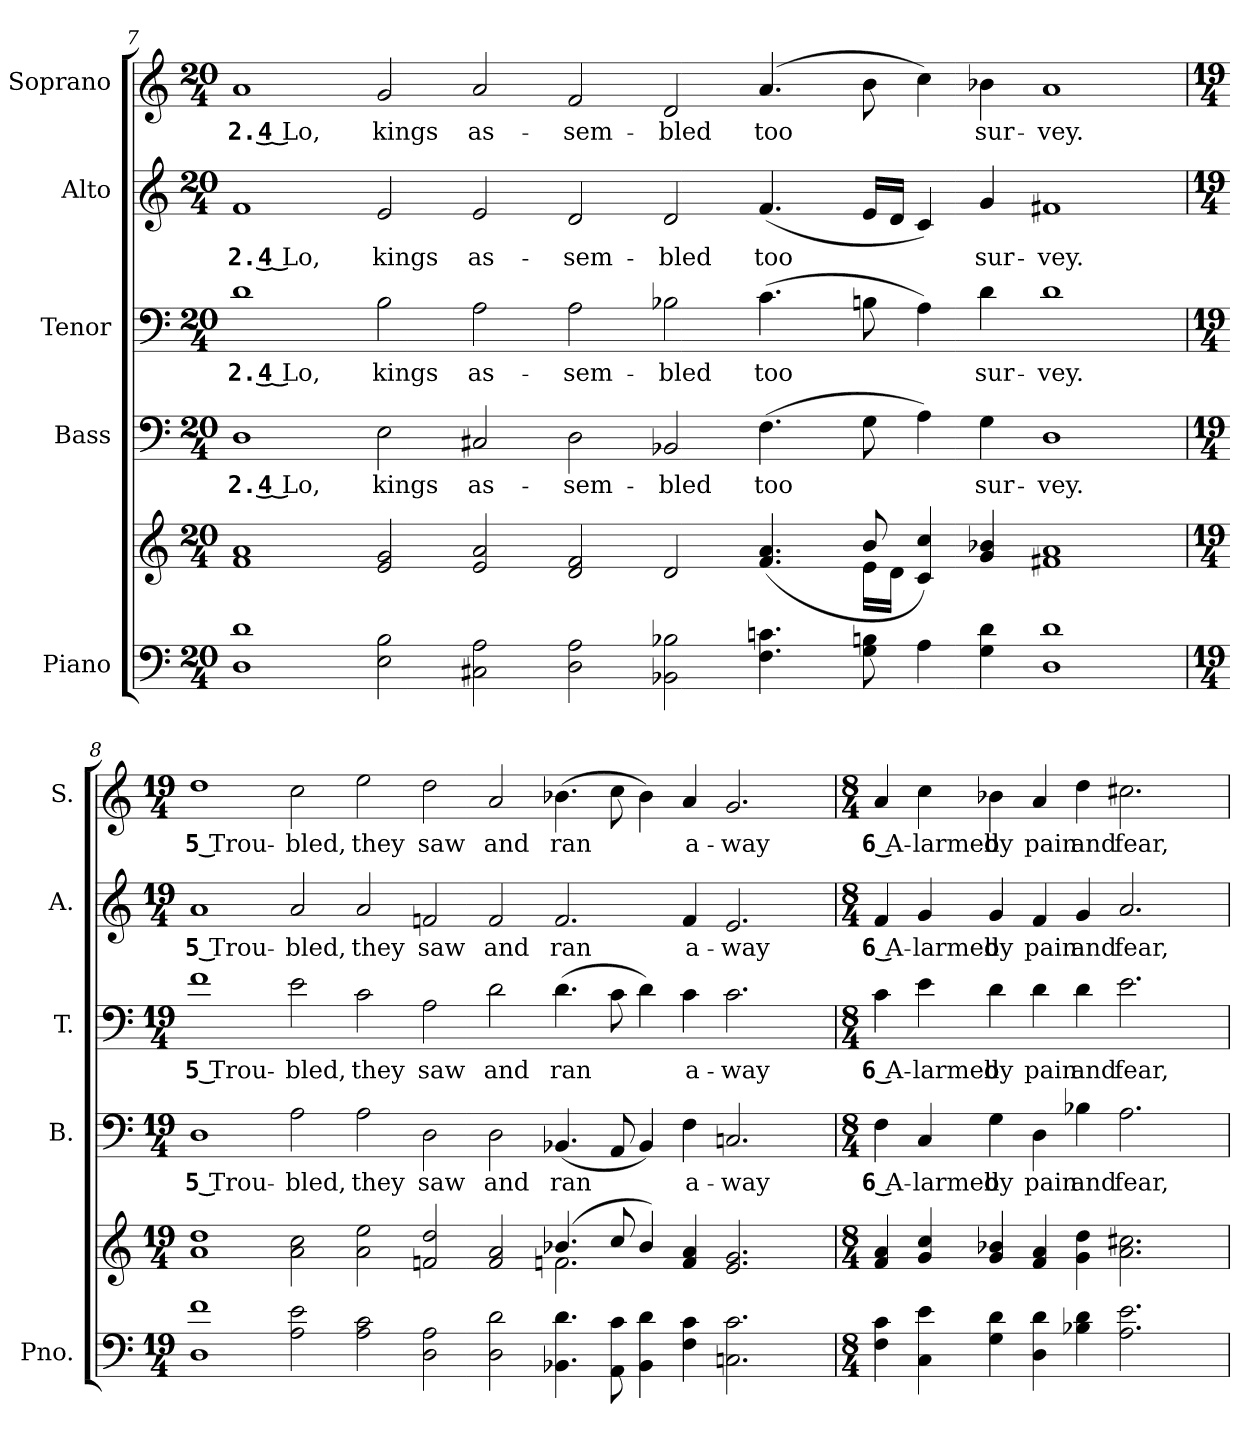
**kern	**kern	**kern	**text	**kern	**text	**kern	**text	**kern	**text
*part5	*part5	*part4	*part4	*part3	*part3	*part2	*part2	*part1	*part1
*staff6	*staff5	*staff4	*staff4	*staff3	*staff3	*staff2	*staff2	*staff1	*staff1
*I"Piano	*	*I"Bass	*	*I"Tenor	*	*I"Alto	*	*I"Soprano	*
*I'Pno.	*	*I'B.	*	*I'T.	*	*I'A.	*	*I'S.	*
!!LO:PB:g=z
*clefF4	*clefG2	*clefF4	*	*clefF4	*	*clefG2	*	*clefG2	*
*k[]	*k[]	*k[]	*	*k[]	*	*k[]	*	*k[]	*
*C:	*C:	*C:	*	*C:	*	*C:	*	*C:	*
*M20/4	*M20/4	*M20/4	*	*M20/4	*	*M20/4	*	*M20/4	*
=7	=7	=7	=7	=7	=7	=7	=7	=7	=7
*	*^	*	*	*	*	*	*	*	*
!	!	!	!	!LO:LY:b:color=#000000	!	!	!	!	!	!
!	!	!	!	!	!	!LO:LY:b:color=#000000	!	!	!	!
!	!	!	!	!	!	!	!	!LO:LY:b:color=#000000	!	!
!	!	!	!	!	!	!	!	!	!	!LO:LY:b:color=#000000
1Di 1di	1fi 1ai	1ryy	1Di	2. 4 Lo,	1di	2. 4 Lo,	1fi	2. 4 Lo,	1ai	2. 4 Lo,
!	!	!	!	!LO:LY:b:color=#000000	!	!	!	!	!	!
!	!	!	!	!	!	!LO:LY:b:color=#000000	!	!	!	!
!	!	!	!	!	!	!	!	!LO:LY:b:color=#000000	!	!
!	!	!	!	!	!	!	!	!	!	!LO:LY:b:color=#000000
2Ei\ 2Bi	2ei/ 2gi	1ryy	2Ei\	kings	2Bi\	kings	2ei/	kings	2gi/	kings
!	!	!	!	!LO:LY:b:color=#000000	!	!	!	!	!	!
!	!	!	!	!	!	!LO:LY:b:color=#000000	!	!	!	!
!	!	!	!	!	!	!	!	!LO:LY:b:color=#000000	!	!
!	!	!	!	!	!	!	!	!	!	!LO:LY:b:color=#000000
2C#Xi\ 2Ai	2ei/ 2ai	.	2C#Xi/	as-	2Ai\	as-	2ei/	as-	2ai/	as-
!	!	!	!	!LO:LY:b:color=#000000	!	!	!	!	!	!
!	!	!	!	!	!	!LO:LY:b:color=#000000	!	!	!	!
!	!	!	!	!	!	!	!	!LO:LY:b:color=#000000	!	!
!	!	!	!	!	!	!	!	!	!	!LO:LY:b:color=#000000
2Di\ 2Ai	2di/ 2fi	1ryy	2Di\	-sem-	2Ai\	-sem-	2di/	-sem-	2fi/	-sem-
!	!	!	!	!LO:LY:b:color=#000000	!	!	!	!	!	!
!	!	!	!	!	!	!LO:LY:b:color=#000000	!	!	!	!
!	!	!	!	!	!	!	!	!LO:LY:b:color=#000000	!	!
!	!	!	!	!	!	!	!	!	!	!LO:LY:b:color=#000000
2BB-Xi\ 2B-Xi	2di/	.	2BB-Xi/	-bled	2B-Xi\	-bled	2di/	-bled	2di/	-bled
!	!	!	!	!LO:LY:b:color=#000000	!	!	!	!	!	!
!	!	!	!	!	!	!LO:LY:b:color=#000000	!	!	!	!
!	!	!	!	!	!	!	!	!LO:LY:b:color=#000000	!	!
!	!	!	!	!	!	!	!	!	!	!LO:LY:b:color=#000000
4.Fi\ 4.cni	(4.fi/ 4.ai	4ryy	(4.Fi\	too	(4.ci\	too	(4.fi/	too	(4.ai/	too
.	.	8ryy	.	.	.	.	.	.	.	.
8Gi\ 8Bni	8bi/	16ei\LL	8Gi\	.	8Bni\	.	16ei/LL	.	8bi\	.
.	.	16di\JJ	.	.	.	.	16di/JJ	.	.	.
4Ai\	4ci/ 4cci)	2ryy	4Ai\)	.	4Ai\)	.	4ci/)	.	4cci\)	.
!	!	!	!	!LO:LY:b:color=#000000	!	!	!	!	!	!
!	!	!	!	!	!	!LO:LY:b:color=#000000	!	!	!	!
!	!	!	!	!	!	!	!	!LO:LY:b:color=#000000	!	!
!	!	!	!	!	!	!	!	!	!	!LO:LY:b:color=#000000
4Gi\ 4di	4gi/ 4b-Xi	.	4Gi\	sur-	4di\	sur-	4gi/	sur-	4b-Xi\	sur-
!	!	!	!	!LO:LY:b:color=#000000	!	!	!	!	!	!
!	!	!	!	!	!	!LO:LY:b:color=#000000	!	!	!	!
!	!	!	!	!	!	!	!	!LO:LY:b:color=#000000	!	!
!	!	!	!	!	!	!	!	!	!	!LO:LY:b:color=#000000
1Di 1di	1f#Xi 1ai	1ryy	1Di	-vey.	1di	-vey.	1f#Xi	-vey.	1ai	-vey.
!!LO:PB:g=z
=8	=8	=8	=8	=8	=8	=8	=8	=8	=8	=8
*M19/4	*M19/4	*	*M19/4	*	*M19/4	*	*M19/4	*	*M19/4	*
!	!	!	!	!LO:LY:b:color=#000000	!	!	!	!	!	!
!	!	!	!	!	!	!LO:LY:b:color=#000000	!	!	!	!
!	!	!	!	!	!	!	!	!LO:LY:b:color=#000000	!	!
!	!	!	!	!	!	!	!	!	!	!LO:LY:b:color=#000000
1Di 1fi	1ai 1ddi	1ryy	1Di	5 Trou-	1fi	5 Trou-	1ai	5 Trou-	1ddi	5 Trou-
!	!	!	!	!LO:LY:b:color=#000000	!	!	!	!	!	!
!	!	!	!	!	!	!LO:LY:b:color=#000000	!	!	!	!
!	!	!	!	!	!	!	!	!LO:LY:b:color=#000000	!	!
!	!	!	!	!	!	!	!	!	!	!LO:LY:b:color=#000000
2Ai\ 2ei	2ai\ 2cci	1ryy	2Ai\	-bled,	2ei\	-bled,	2ai/	-bled,	2cci\	-bled,
!	!	!	!	!LO:LY:b:color=#000000	!	!	!	!	!	!
!	!	!	!	!	!	!LO:LY:b:color=#000000	!	!	!	!
!	!	!	!	!	!	!	!	!LO:LY:b:color=#000000	!	!
!	!	!	!	!	!	!	!	!	!	!LO:LY:b:color=#000000
2Ai\ 2ci	2ai\ 2eei	.	2Ai\	they	2ci\	they	2ai/	they	2eei\	they
!	!	!	!	!LO:LY:b:color=#000000	!	!	!	!	!	!
!	!	!	!	!	!	!LO:LY:b:color=#000000	!	!	!	!
!	!	!	!	!	!	!	!	!LO:LY:b:color=#000000	!	!
!	!	!	!	!	!	!	!	!	!	!LO:LY:b:color=#000000
2Di\ 2Ai	2fni/ 2ddi	1ryy	2Di\	saw	2Ai\	saw	2fni/	saw	2ddi\	saw
!	!	!	!	!LO:LY:b:color=#000000	!	!	!	!	!	!
!	!	!	!	!	!	!LO:LY:b:color=#000000	!	!	!	!
!	!	!	!	!	!	!	!	!LO:LY:b:color=#000000	!	!
!	!	!	!	!	!	!	!	!	!	!LO:LY:b:color=#000000
2Di\ 2di	2fi/ 2ai	.	2Di\	and	2di\	and	2fi/	and	2ai/	and
!	!	!	!	!LO:LY:b:color=#000000	!	!	!	!	!	!
!	!	!	!	!	!	!LO:LY:b:color=#000000	!	!	!	!
!	!	!	!	!	!	!	!	!LO:LY:b:color=#000000	!	!
!	!	!	!	!	!	!	!	!	!	!LO:LY:b:color=#000000
4.BB-Xi\ 4.di	(4.b-Xi/	2.fni\	(4.BB-Xi/	ran	(4.di\	ran	2.fi/	ran	(4.b-Xi\	ran
8AAi\ 8ci	8cci/	.	8AAi/	.	8ci\	.	.	.	8cci\	.
4BB-i\ 4di	4b-i/)	.	4BB-i/)	.	4di\)	.	.	.	4b-i\)	.
!	!	!	!	!LO:LY:b:color=#000000	!	!	!	!	!	!
!	!	!	!	!	!	!LO:LY:b:color=#000000	!	!	!	!
!	!	!	!	!	!	!	!	!LO:LY:b:color=#000000	!	!
!	!	!	!	!	!	!	!	!	!	!LO:LY:b:color=#000000
4Fi\ 4ci	4fi/ 4ai	4ryy	4Fi\	a-	4ci\	a-	4fi/	a-	4ai/	a-
!	!	!	!	!LO:LY:b:color=#000000	!	!	!	!	!	!
!	!	!	!	!	!	!LO:LY:b:color=#000000	!	!	!	!
!	!	!	!	!	!	!	!	!LO:LY:b:color=#000000	!	!
!	!	!	!	!	!	!	!	!	!	!LO:LY:b:color=#000000
2.Cni\ 2.ci	2.ei/ 2.gi	2ryy	2.Cni/	-way	2.ci\	-way	2.ei/	-way	2.gi/	-way
.	.	4ryy	.	.	.	.	.	.	.	.
!!LO:PB:g=z
=9	=9	=9	=9	=9	=9	=9	=9	=9	=9	=9
*M8/4	*M8/4	*	*M8/4	*	*M8/4	*	*M8/4	*	*M8/4	*
!	!	!	!	!LO:LY:b:color=#000000	!	!	!	!	!	!
!	!	!	!	!	!	!LO:LY:b:color=#000000	!	!	!	!
!	!	!	!	!	!	!	!	!LO:LY:b:color=#000000	!	!
!	!	!	!	!	!	!	!	!	!	!LO:LY:b:color=#000000
4Fi\ 4ci	4fi/ 4ai	4ryy	4Fi\	6 A-	4ci\	6 A-	4fi/	6 A-	4ai/	6 A-
!	!	!	!	!LO:LY:b:color=#000000	!	!	!	!	!	!
!	!	!	!	!	!	!LO:LY:b:color=#000000	!	!	!	!
!	!	!	!	!	!	!	!	!LO:LY:b:color=#000000	!	!
!	!	!	!	!	!	!	!	!	!	!LO:LY:b:color=#000000
4Ci\ 4ei	4gi/ 4cci	1ryy	4Ci/	-larmed	4ei\	-larmed	4gi/	-larmed	4cci\	-larmed
!	!	!	!	!LO:LY:b:color=#000000	!	!	!	!	!	!
!	!	!	!	!	!	!LO:LY:b:color=#000000	!	!	!	!
!	!	!	!	!	!	!	!	!LO:LY:b:color=#000000	!	!
!	!	!	!	!	!	!	!	!	!	!LO:LY:b:color=#000000
4Gi\ 4di	4gi/ 4b-Xi	.	4Gi\	by	4di\	by	4gi/	by	4b-Xi\	by
!	!	!	!	!LO:LY:b:color=#000000	!	!	!	!	!	!
!	!	!	!	!	!	!LO:LY:b:color=#000000	!	!	!	!
!	!	!	!	!	!	!	!	!LO:LY:b:color=#000000	!	!
!	!	!	!	!	!	!	!	!	!	!LO:LY:b:color=#000000
4Di\ 4di	4fi/ 4ai	.	4Di\	pain	4di\	pain	4fi/	pain	4ai/	pain
!	!	!	!	!LO:LY:b:color=#000000	!	!	!	!	!	!
!	!	!	!	!	!	!LO:LY:b:color=#000000	!	!	!	!
!	!	!	!	!	!	!	!	!LO:LY:b:color=#000000	!	!
!	!	!	!	!	!	!	!	!	!	!LO:LY:b:color=#000000
4B-Xi\ 4di	4gi\ 4ddi	.	4B-Xi\	and	4di\	and	4gi/	and	4ddi\	and
!	!	!	!	!LO:LY:b:color=#000000	!	!	!	!	!	!
!	!	!	!	!	!	!LO:LY:b:color=#000000	!	!	!	!
!	!	!	!	!	!	!	!	!LO:LY:b:color=#000000	!	!
!	!	!	!	!	!	!	!	!	!	!LO:LY:b:color=#000000
2.Ai\ 2.ei	2.ai\ 2.cc#Xi	2ryy	2.Ai\	fear,	2.ei\	fear,	2.ai/	fear,	2.cc#Xi\	fear,
.	.	4ryy	.	.	.	.	.	.	.	.
*	*v	*v	*	*	*	*	*	*	*	*
=	=	=	=	=	=	=	=	=	=
*-	*-	*-	*-	*-	*-	*-	*-	*-	*-
